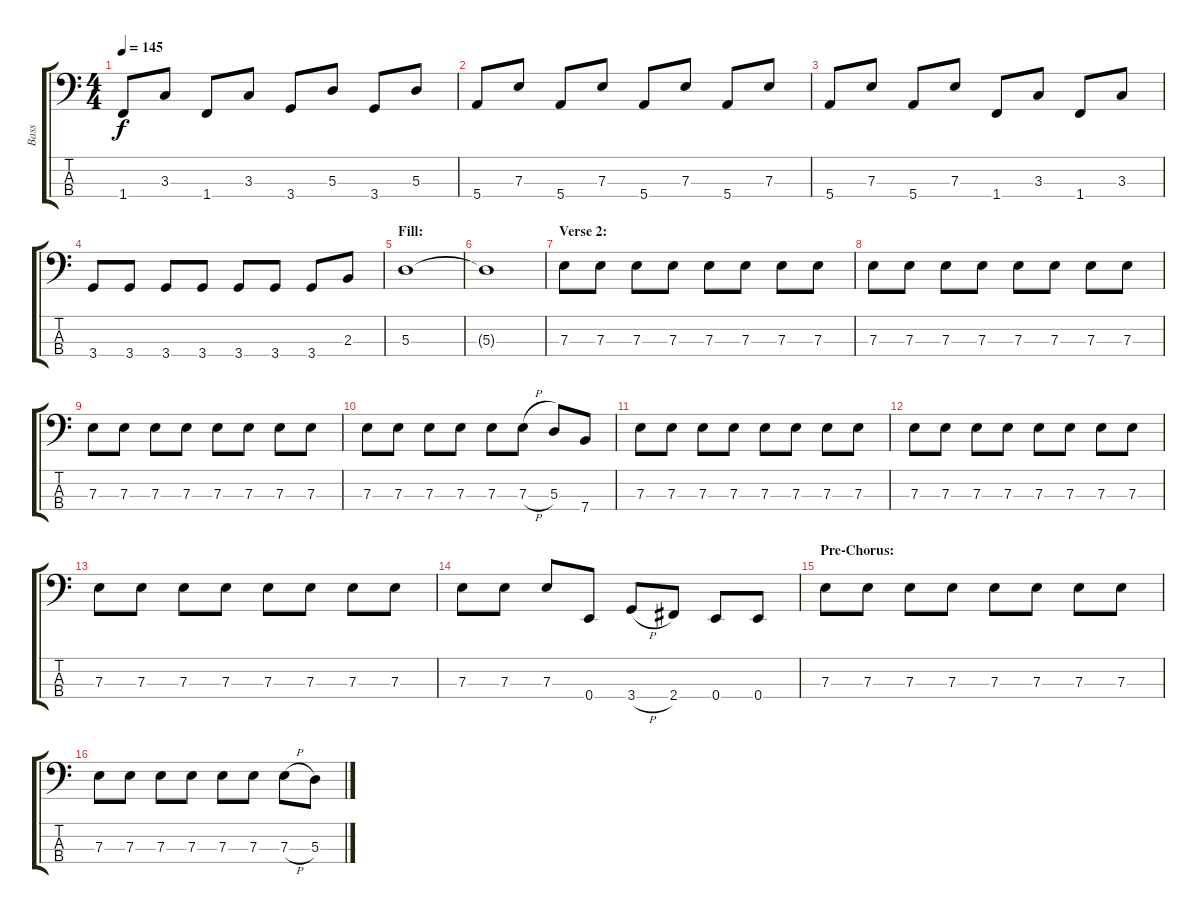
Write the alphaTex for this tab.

\track ("Bass" "Bass") {instrument electricbasspick}
\staff {score tabs}
\tuning (G2 D2 A1 E1) {hide}
\ts (4 4)
\tempo 145
\clef f4
\ks c
1.4.8{dy f} 3.3.8 1.4.8 3.3.8 3.4.8 5.3.8 3.4.8 5.3.8 |
5.4.8 7.3.8 5.4.8 7.3.8 5.4.8 7.3.8 5.4.8 7.3.8 |
5.4.8 7.3.8 5.4.8 7.3.8 1.4.8 3.3.8 1.4.8 3.3.8 |
3.4.8 3.4.8 3.4.8 3.4.8 3.4.8 3.4.8 3.4.8 2.3.8 |
\section ("" "Fill:")
5.3.1 |
5.3{t}.1 |
\section ("" "Verse 2:")
7.3.8 7.3.8 7.3.8 7.3.8 7.3.8 7.3.8 7.3.8 7.3.8 |
7.3.8 7.3.8 7.3.8 7.3.8 7.3.8 7.3.8 7.3.8 7.3.8 |
7.3.8 7.3.8 7.3.8 7.3.8 7.3.8 7.3.8 7.3.8 7.3.8 |
7.3.8 7.3.8 7.3.8 7.3.8 7.3.8 7.3{h}.8 5.3.8 7.4.8 |
7.3.8 7.3.8 7.3.8 7.3.8 7.3.8 7.3.8 7.3.8 7.3.8 |
7.3.8 7.3.8 7.3.8 7.3.8 7.3.8 7.3.8 7.3.8 7.3.8 |
7.3.8 7.3.8 7.3.8 7.3.8 7.3.8 7.3.8 7.3.8 7.3.8 |
7.3.8 7.3.8 7.3.8 0.4.8 3.4{h}.8 2.4.8 0.4.8 0.4.8 |
\section ("" "Pre-Chorus:")
7.3.8 7.3.8 7.3.8 7.3.8 7.3.8 7.3.8 7.3.8 7.3.8 |
7.3.8 7.3.8 7.3.8 7.3.8 7.3.8 7.3.8 7.3{h}.8 5.3.8
